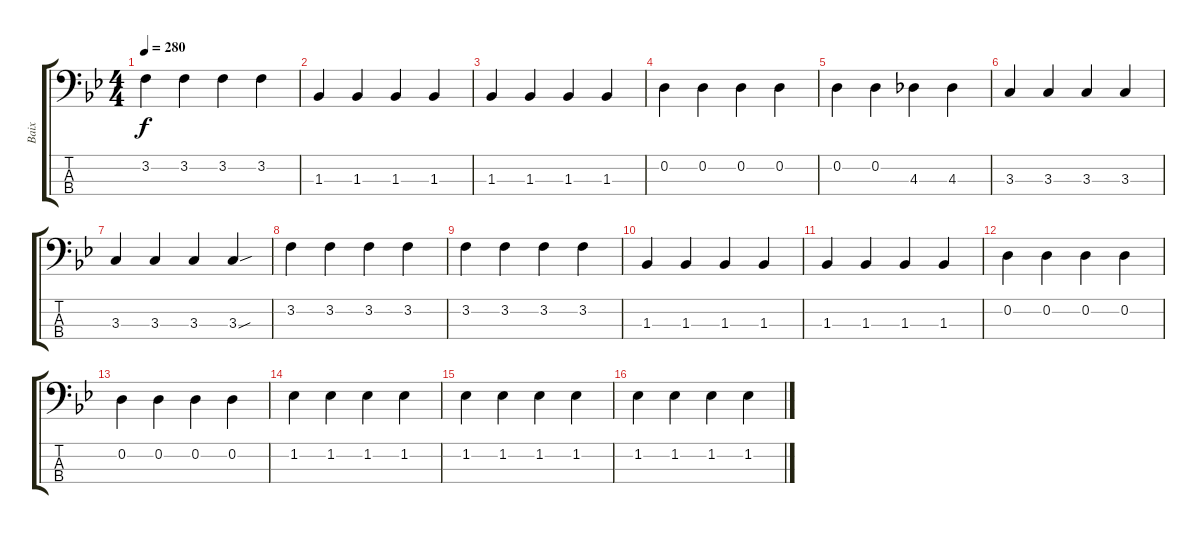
\track ("Baix" "Baix") {instrument electricbassfinger}
\staff {score tabs}
\tuning (G2 D2 A1 E1) {hide}
\ts (4 4)
\tempo 280
\clef f4
\ks bb
3.2.4{dy f} 3.2.4 3.2.4 3.2.4 |
1.3.4 1.3.4 1.3.4 1.3.4 |
1.3.4 1.3.4 1.3.4 1.3.4 |
0.2.4 0.2.4 0.2.4 0.2.4 |
0.2.4 0.2.4 4.3.4 4.3.4 |
3.3.4 3.3.4 3.3.4 3.3.4 |
3.3.4 3.3.4 3.3.4 3.3{sou}.4 |
3.2.4 3.2.4 3.2.4 3.2.4 |
3.2.4 3.2.4 3.2.4 3.2.4 |
1.3.4 1.3.4 1.3.4 1.3.4 |
1.3.4 1.3.4 1.3.4 1.3.4 |
0.2.4 0.2.4 0.2.4 0.2.4 |
0.2.4 0.2.4 0.2.4 0.2.4 |
1.2.4 1.2.4 1.2.4 1.2.4 |
1.2.4 1.2.4 1.2.4 1.2.4 |
1.2.4 1.2.4 1.2.4 1.2.4
